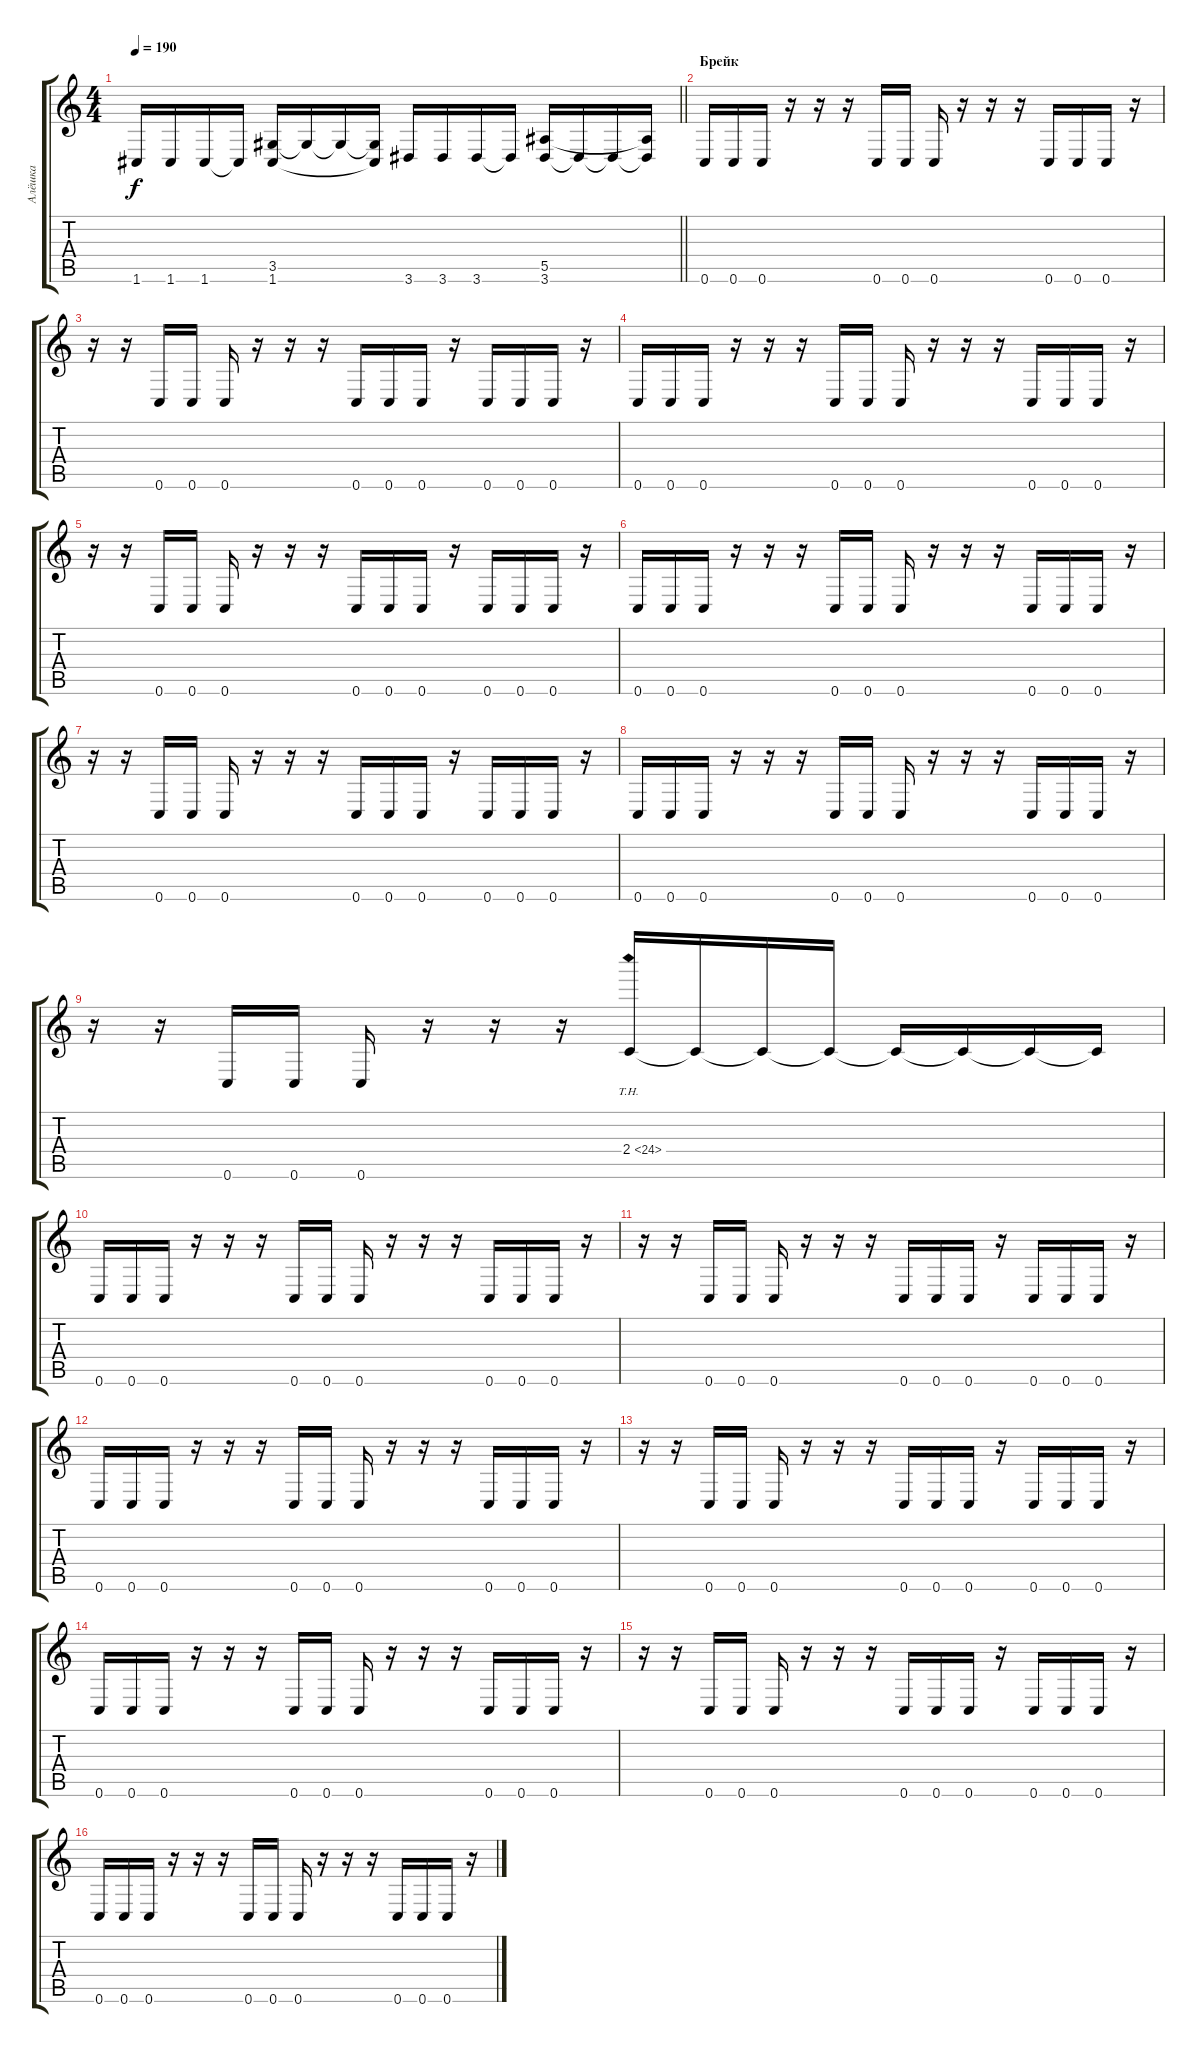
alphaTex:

\track ("Алёшка" "Алёшка") {instrument distortionguitar}
\staff {score tabs}
\tuning (C4 G3 Eb3 Bb2 F2 C2) {hide}
\ts (4 4)
\tempo 190
\clef g2
\barLineRight lightlight
\ks c
1.6.16{dy f} 1.6.16 1.6.16 1.6{t}.16 (3.5 1.6).16 3.5{t}.16 3.5{t}.16 (3.5{t} 1.6{t}).16 3.6.16 3.6.16 3.6.16 3.6{t}.16 (5.5 3.6).16 3.6{t}.16 3.6{t}.16 (5.5{t} 3.6{t}).16 |
\section ("" "Брейк")
0.6.16 0.6.16 0.6.16 r.16 r.16 r.16 0.6.16 0.6.16 0.6.16 r.16 r.16 r.16 0.6.16 0.6.16 0.6.16 r.16 |
r.16 r.16 0.6.16 0.6.16 0.6.16 r.16 r.16 r.16 0.6.16 0.6.16 0.6.16 r.16 0.6.16 0.6.16 0.6.16 r.16 |
0.6.16 0.6.16 0.6.16 r.16 r.16 r.16 0.6.16 0.6.16 0.6.16 r.16 r.16 r.16 0.6.16 0.6.16 0.6.16 r.16 |
r.16 r.16 0.6.16 0.6.16 0.6.16 r.16 r.16 r.16 0.6.16 0.6.16 0.6.16 r.16 0.6.16 0.6.16 0.6.16 r.16 |
0.6.16 0.6.16 0.6.16 r.16 r.16 r.16 0.6.16 0.6.16 0.6.16 r.16 r.16 r.16 0.6.16 0.6.16 0.6.16 r.16 |
r.16 r.16 0.6.16 0.6.16 0.6.16 r.16 r.16 r.16 0.6.16 0.6.16 0.6.16 r.16 0.6.16 0.6.16 0.6.16 r.16 |
0.6.16 0.6.16 0.6.16 r.16 r.16 r.16 0.6.16 0.6.16 0.6.16 r.16 r.16 r.16 0.6.16 0.6.16 0.6.16 r.16 |
r.16 r.16 0.6.16 0.6.16 0.6.16 r.16 r.16 r.16 2.4{th 22}.16 2.4{t}.16 2.4{t}.16 2.4{t}.16 2.4{t}.16 2.4{t}.16 2.4{t}.16 2.4{t}.16 |
0.6.16 0.6.16 0.6.16 r.16 r.16 r.16 0.6.16 0.6.16 0.6.16 r.16 r.16 r.16 0.6.16 0.6.16 0.6.16 r.16 |
r.16 r.16 0.6.16 0.6.16 0.6.16 r.16 r.16 r.16 0.6.16 0.6.16 0.6.16 r.16 0.6.16 0.6.16 0.6.16 r.16 |
0.6.16 0.6.16 0.6.16 r.16 r.16 r.16 0.6.16 0.6.16 0.6.16 r.16 r.16 r.16 0.6.16 0.6.16 0.6.16 r.16 |
r.16 r.16 0.6.16 0.6.16 0.6.16 r.16 r.16 r.16 0.6.16 0.6.16 0.6.16 r.16 0.6.16 0.6.16 0.6.16 r.16 |
0.6.16 0.6.16 0.6.16 r.16 r.16 r.16 0.6.16 0.6.16 0.6.16 r.16 r.16 r.16 0.6.16 0.6.16 0.6.16 r.16 |
r.16 r.16 0.6.16 0.6.16 0.6.16 r.16 r.16 r.16 0.6.16 0.6.16 0.6.16 r.16 0.6.16 0.6.16 0.6.16 r.16 |
0.6.16 0.6.16 0.6.16 r.16 r.16 r.16 0.6.16 0.6.16 0.6.16 r.16 r.16 r.16 0.6.16 0.6.16 0.6.16 r.16
